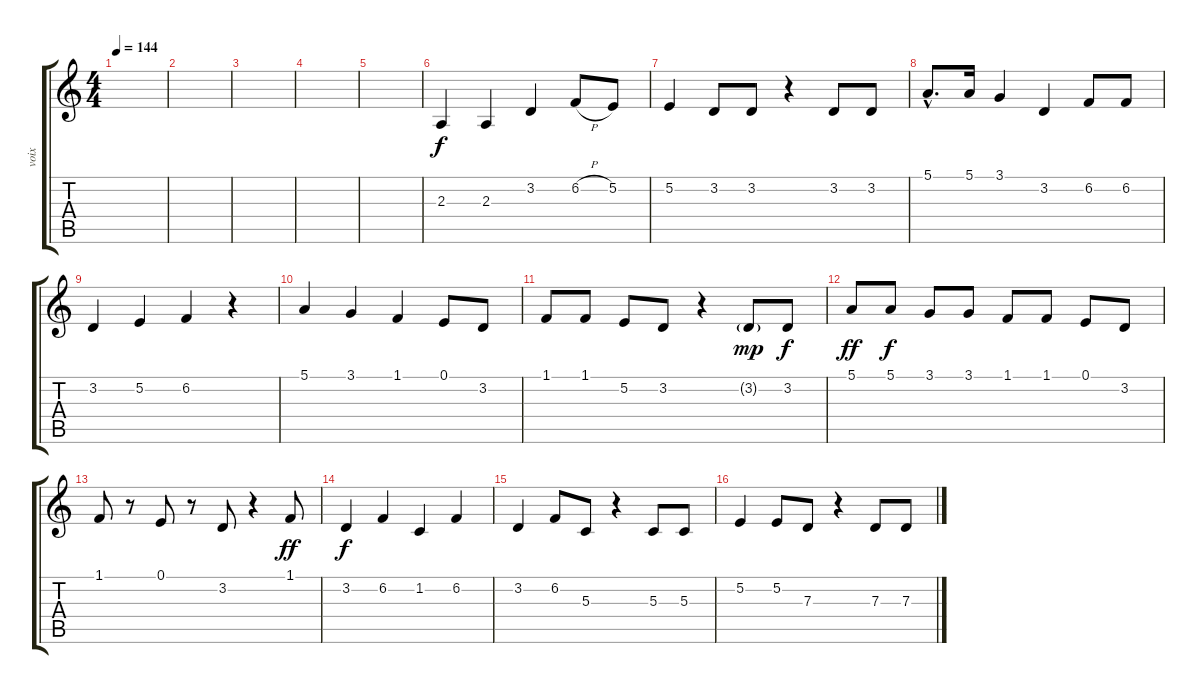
\track ("voix" "voix") {instrument clarinet}
\staff {score tabs}
\tuning (E4 B3 G3 D3 A2 E2) {hide}
\ts (4 4)
\tempo 144
\clef g2
\ks c
|
|
|
|
|
2.3.4 2.3.4 3.2.4 6.2{h}.8 5.2.8 |
5.2.4 3.2.8 3.2.8 r.4 3.2.8 3.2.8 |
5.1{hac}.8{d} 5.1.16 3.1.4 3.2.4 6.2.8 6.2.8 |
3.2.4 5.2.4 6.2.4 r.4 |
5.1.4 3.1.4 1.1.4 0.1.8 3.2.8 |
1.1.8 1.1.8 5.2.8 3.2.8 r.4 3.2{g}.8{dy mp} 3.2.8{dy f} |
5.1.8{dy ff} 5.1.8{dy f} 3.1.8 3.1.8 1.1.8 1.1.8 0.1.8 3.2.8 |
1.1.8 r.8 0.1.8 r.8 3.2.8 r.4 1.1.8{dy ff} |
3.2.4{dy f} 6.2.4 1.2.4 6.2.4 |
3.2.4 6.2.8 5.3.8 r.4 5.3.8 5.3.8 |
5.2.4 5.2.8 7.3.8 r.4 7.3.8 7.3.8
